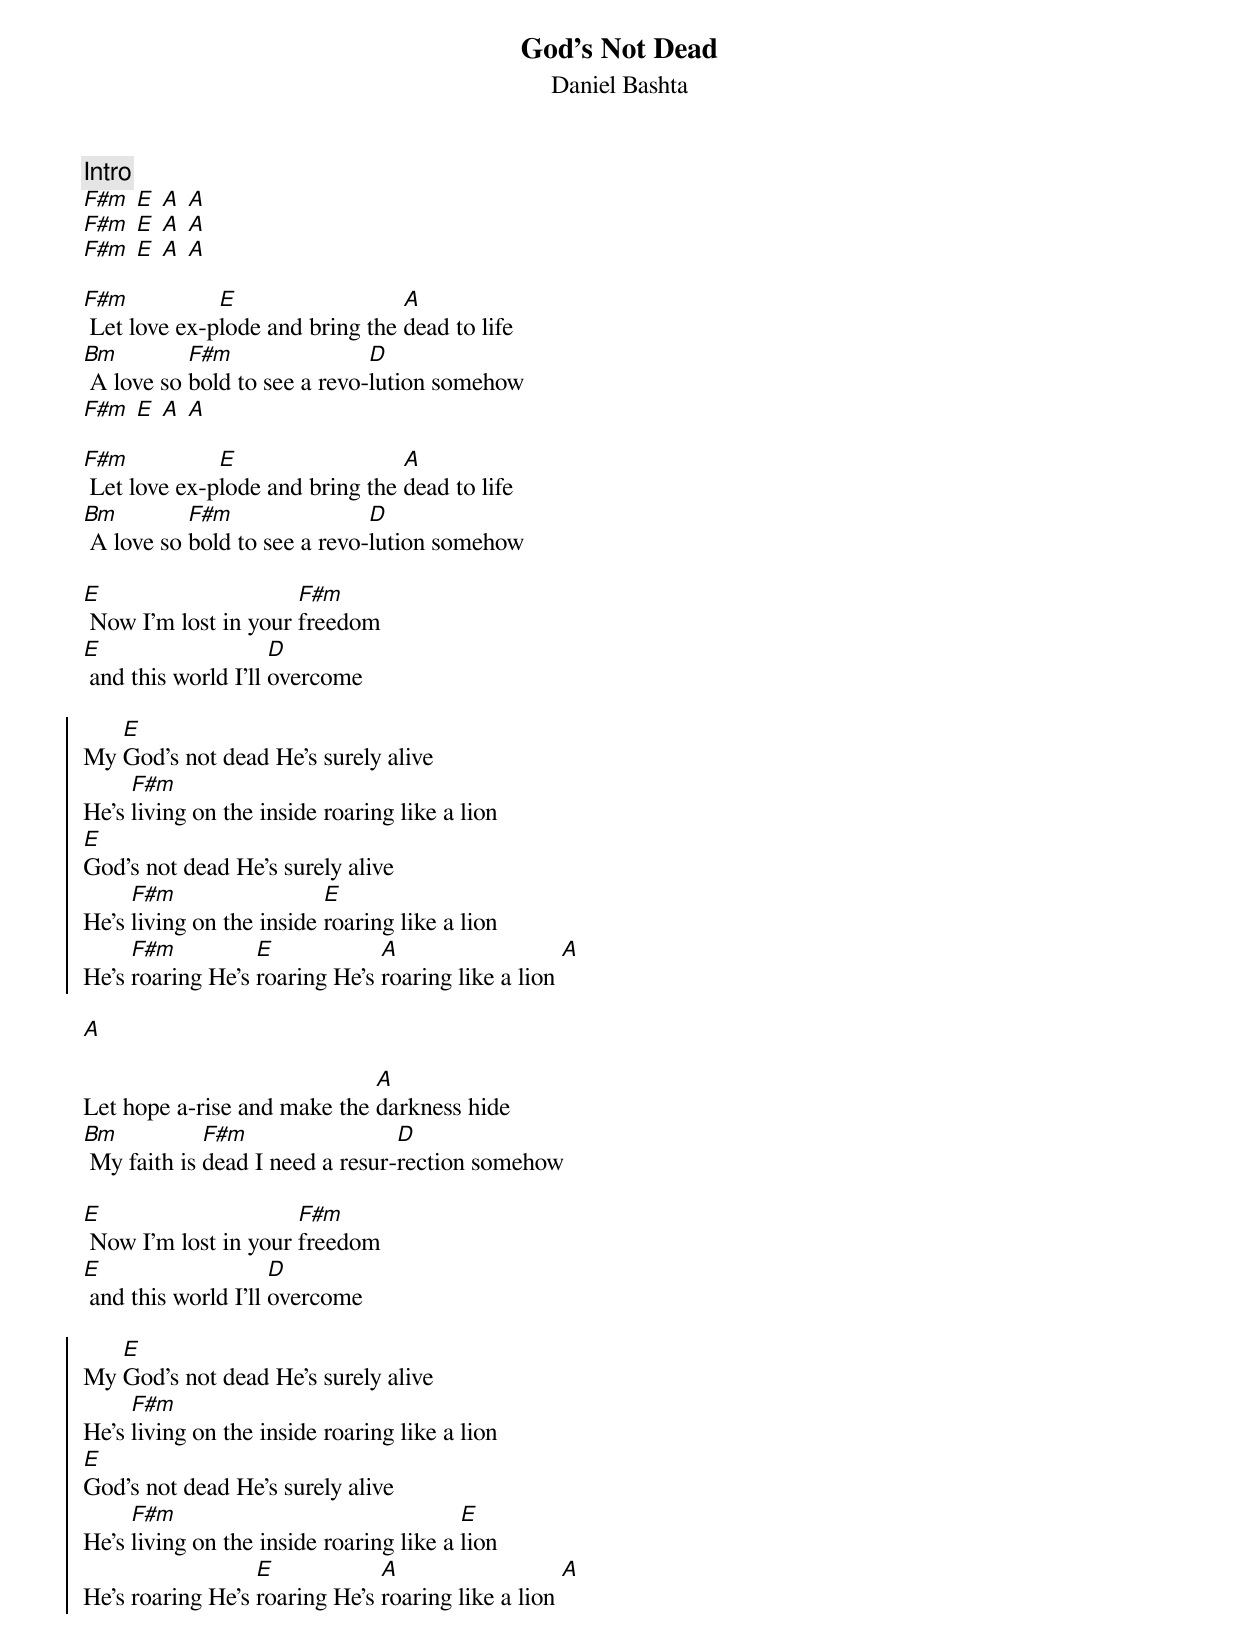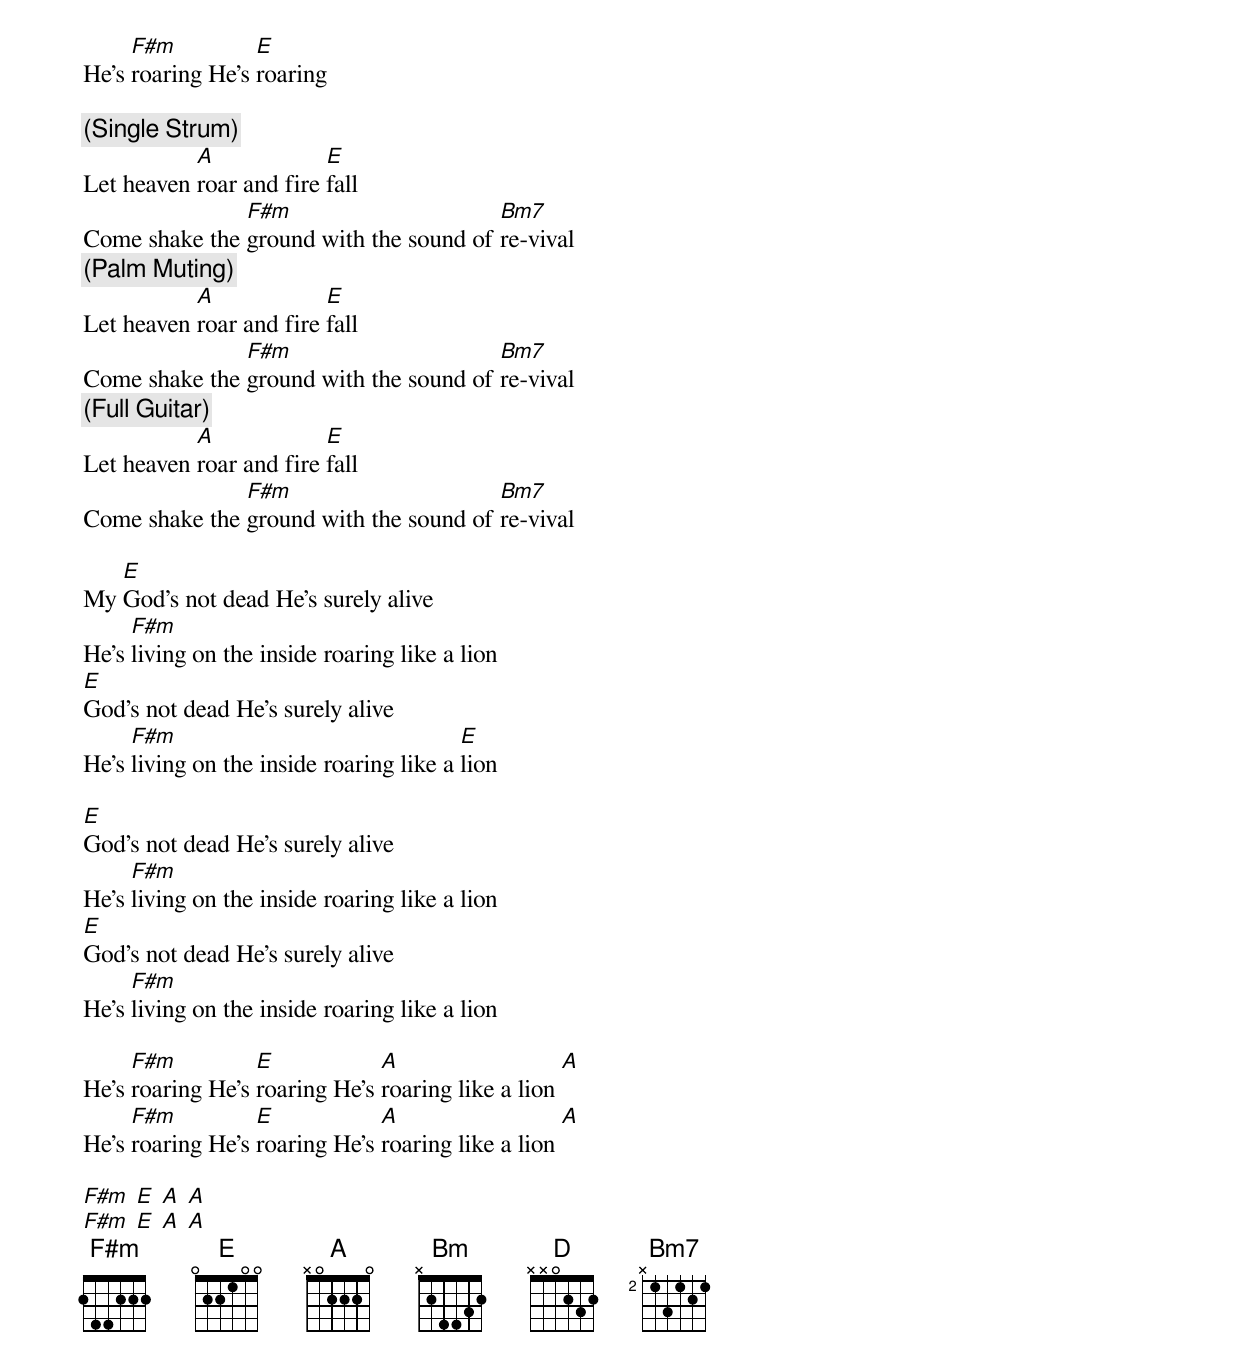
{title:God's Not Dead}
{subtitle:Daniel Bashta}
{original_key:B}
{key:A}
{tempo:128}
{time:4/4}
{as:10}
{c:Intro}
[F#m] [E] [A] [A]
[F#m] [E] [A] [A]
[F#m] [E] [A] [A]

[F#m] Let love ex-p[E]lode and bring the [A]dead to life
[Bm] A love so [F#m]bold to see a revo-[D]lution somehow
[F#m] [E] [A] [A]

[F#m] Let love ex-p[E]lode and bring the [A]dead to life
[Bm] A love so [F#m]bold to see a revo-[D]lution somehow

[E] Now I'm lost in your [F#m]freedom
[E] and this world I'll [D]overcome

{soc}
My [E]God's not dead He's surely alive
He's [F#m]living on the inside roaring like a lion
[E]God's not dead He's surely alive
He's [F#m]living on the inside [E]roaring like a lion
He's [F#m]roaring He's [E]roaring He's [A]roaring like a lion [A]
{eoc}

[A]

Let hope a-rise and make the [A]darkness hide
[Bm] My faith is [F#m]dead I need a resur-[D]rection somehow

[E] Now I'm lost in your [F#m]freedom
[E] and this world I'll [D]overcome

{soc}
My [E]God's not dead He's surely alive
He's [F#m]living on the inside roaring like a lion
[E]God's not dead He's surely alive
He's [F#m]living on the inside roaring like a [E]lion
He's roaring He's [E]roaring He's [A]roaring like a lion [A]
{eoc}
He's [F#m]roaring He's [E]roaring

{c:(Single Strum)}
Let heaven [A]roar and fire [E]fall
Come shake the [F#m]ground with the sound of [Bm7]re-vival
{c:(Palm Muting)}
Let heaven [A]roar and fire [E]fall
Come shake the [F#m]ground with the sound of [Bm7]re-vival
{c:(Full Guitar)}
Let heaven [A]roar and fire [E]fall
Come shake the [F#m]ground with the sound of [Bm7]re-vival

My [E]God's not dead He's surely alive
He's [F#m]living on the inside roaring like a lion
[E]God's not dead He's surely alive
He's [F#m]living on the inside roaring like a [E]lion

[E]God's not dead He's surely alive
He's [F#m]living on the inside roaring like a lion
[E]God's not dead He's surely alive
He's [F#m]living on the inside roaring like a lion

He's [F#m]roaring He's [E]roaring He's [A]roaring like a lion [A]
He's [F#m]roaring He's [E]roaring He's [A]roaring like a lion [A]

[F#m] [E] [A] [A]
[F#m] [E] [A] [A]
